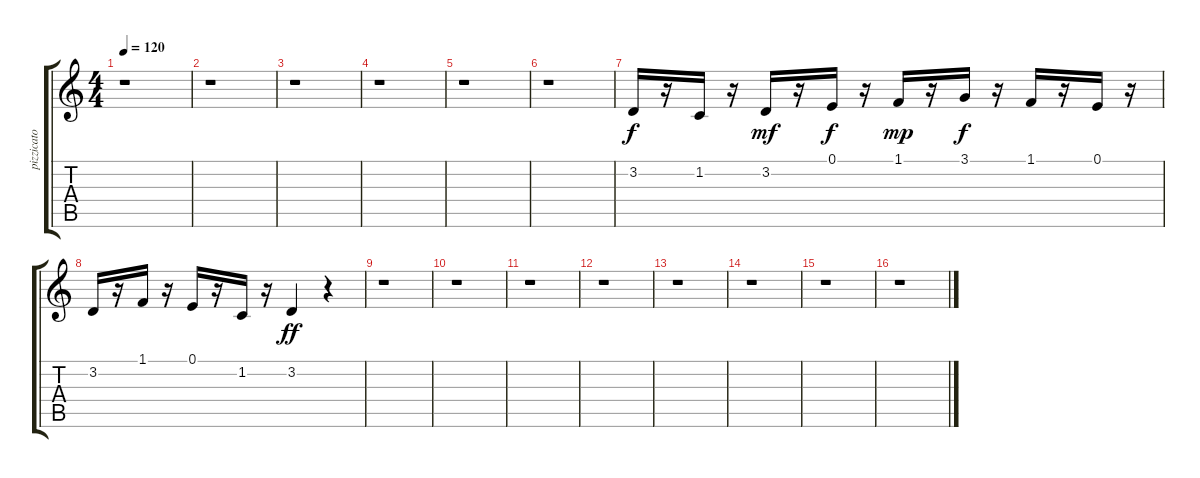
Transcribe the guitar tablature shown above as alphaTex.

\track ("pizzicato" "pizzicato") {instrument pizzicatostrings}
\staff {score tabs}
\tuning (E4 B3 G3 D3 A2 E2) {hide}
\ts (4 4)
\tempo 120
\clef g2
\ks c
r.1{dy f} |
r.1 |
r.1 |
r.1 |
r.1 |
r.1 |
3.2.16 r.16 1.2.16 r.16 3.2.16{dy mf} r.16 0.1.16{dy f} r.16 1.1.16{dy mp} r.16 3.1.16{dy f} r.16 1.1.16 r.16 0.1.16 r.16 |
3.2.16 r.16 1.1.16 r.16 0.1.16 r.16 1.2.16 r.16 3.2.4{dy ff} r.4 |
r.1 |
r.1 |
r.1 |
r.1 |
r.1 |
r.1 |
r.1 |
r.1
